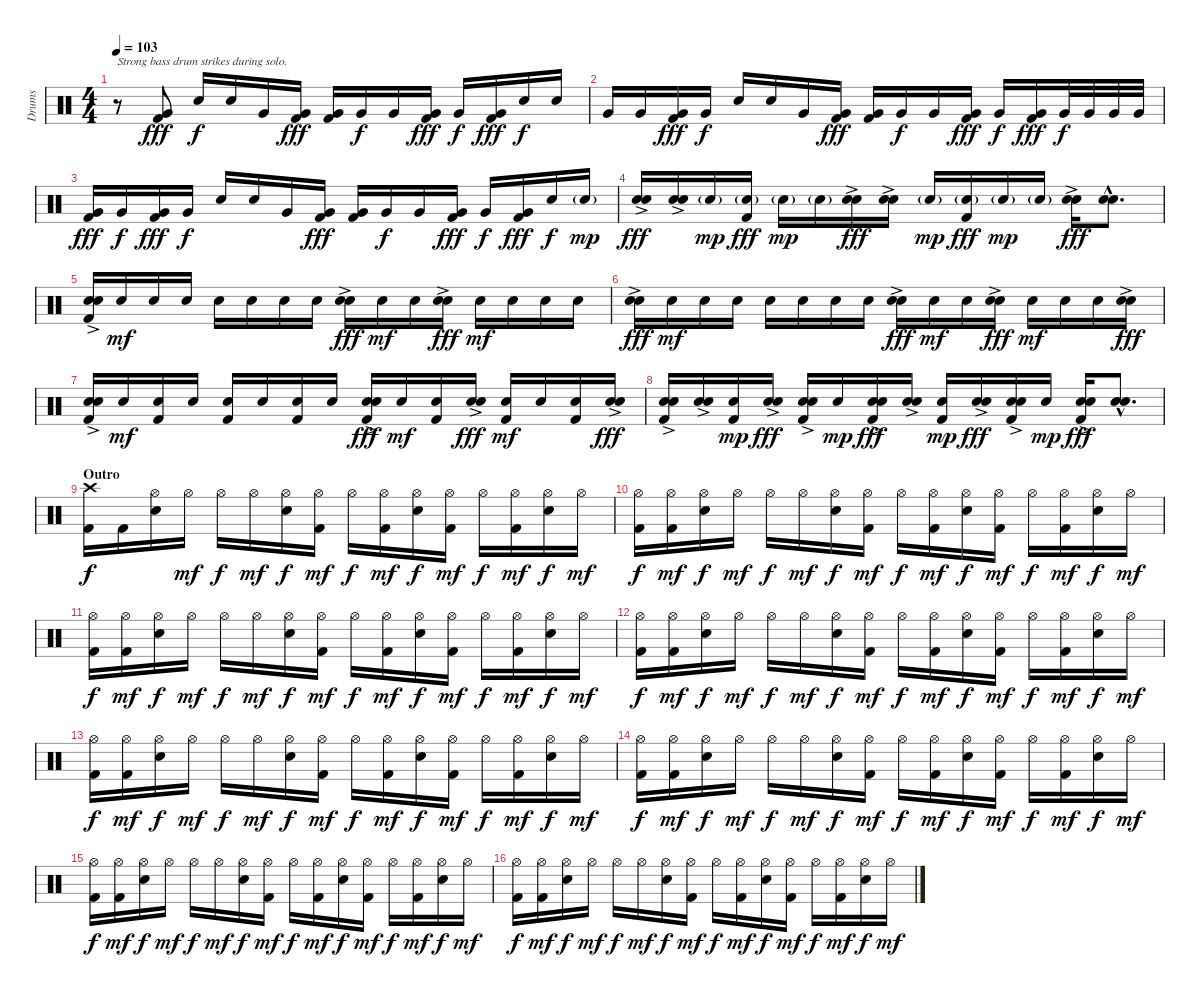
\track ("Drums" "Drums") {instrument percussion}
\staff {score}
\articulation defaults
\ts (4 4)
\tempo 103
\clef neutral
\ks c
r.8{txt "Strong bass drum strikes during solo." dy f} ("Very Low Tom (hit)" "Kick (hit) 2").8{dy fff} "Electric Snare (hit)".16{dy f} "Electric Snare (hit)".16 "Very Low Tom (hit)".16 ("Very Low Tom (hit)" "Kick (hit) 2").16{dy fff} ("Very Low Tom (hit)" "Kick (hit) 2").16 "Very Low Tom (hit)".16{dy f} "Very Low Tom (hit)".16 ("Very Low Tom (hit)" "Kick (hit) 2").16{dy fff} "Very Low Tom (hit)".16{dy f} ("Very Low Tom (hit)" "Kick (hit) 2").16{dy fff} "Electric Snare (hit)".16{dy f} "Electric Snare (hit)".16 |
"Very Low Tom (hit)".16 "Very Low Tom (hit)".16 ("Very Low Tom (hit)" "Kick (hit) 2").16{dy fff} "Very Low Tom (hit)".16{dy f} "Electric Snare (hit)".16 "Electric Snare (hit)".16 "Very Low Tom (hit)".16 ("Very Low Tom (hit)" "Kick (hit) 2").16{dy fff} ("Very Low Tom (hit)" "Kick (hit) 2").16 "Very Low Tom (hit)".16{dy f} "Very Low Tom (hit)".16 ("Very Low Tom (hit)" "Kick (hit) 2").16{dy fff} "Very Low Tom (hit)".16{dy f} ("Very Low Tom (hit)" "Kick (hit) 2").16{dy fff} "Very Low Tom (hit)".32{dy f} "Very Low Tom (hit)".32 "Very Low Tom (hit)".32 "Very Low Tom (hit)".32 |
("Very Low Tom (hit)" "Kick (hit) 2").16{dy fff} "Very Low Tom (hit)".16{dy f} ("Very Low Tom (hit)" "Kick (hit) 2").16{dy fff} "Very Low Tom (hit)".16{dy f} "Electric Snare (hit)".16 "Electric Snare (hit)".16 "Very Low Tom (hit)".16 ("Very Low Tom (hit)" "Kick (hit) 2").16{dy fff} ("Very Low Tom (hit)" "Kick (hit) 2").16 "Very Low Tom (hit)".16{dy f} "Very Low Tom (hit)".16 ("Very Low Tom (hit)" "Kick (hit) 2").16{dy fff} "Very Low Tom (hit)".16{dy f} ("Very Low Tom (hit)" "Kick (hit) 2").16{dy fff} "Electric Snare (hit)".16{dy f} "Electric Snare (hit)"{g}.16{dy mp} |
("Electric Snare (hit)" "Electric Snare (hit)"{ac}).16{dy fff} ("Electric Snare (hit)" "Electric Snare (hit)"{ac}).16 "Electric Snare (hit)"{g}.16{dy mp} ("Electric Snare (hit)"{g} "Kick (hit) 2").16{dy fff} "Electric Snare (hit)"{g}.16{dy mp} "Electric Snare (hit)"{g}.16 ("Electric Snare (hit)" "Electric Snare (hit)"{ac}).16{dy fff} ("Electric Snare (hit)" "Electric Snare (hit)"{ac}).16 "Electric Snare (hit)"{g}.16{dy mp} ("Electric Snare (hit)"{g} "Kick (hit) 2").16{dy fff} "Electric Snare (hit)"{g}.16{dy mp} "Electric Snare (hit)"{g}.16 ("Electric Snare (hit)" "Electric Snare (hit)"{ac}).16{dy fff} ("Electric Snare (hit)"{hac} "Electric Snare (hit)"{hac}).8{d} |
("Electric Snare (hit)" "Electric Snare (hit)"{ac} "Kick (hit) 2").16 "Electric Snare (hit)".16{dy mf} "Electric Snare (hit)".16 "Electric Snare (hit)".16 "Electric Snare (hit)".16 "Electric Snare (hit)".16 "Electric Snare (hit)".16 "Electric Snare (hit)".16 ("Electric Snare (hit)" "Electric Snare (hit)"{ac}).16{dy fff} "Electric Snare (hit)".16{dy mf} "Electric Snare (hit)".16 ("Electric Snare (hit)" "Electric Snare (hit)"{ac}).16{dy fff} "Electric Snare (hit)".16{dy mf} "Electric Snare (hit)".16 "Electric Snare (hit)".16 "Electric Snare (hit)".16 |
("Electric Snare (hit)" "Electric Snare (hit)"{ac}).16{dy fff} "Electric Snare (hit)".16{dy mf} "Electric Snare (hit)".16 "Electric Snare (hit)".16 "Electric Snare (hit)".16 "Electric Snare (hit)".16 "Electric Snare (hit)".16 "Electric Snare (hit)".16 ("Electric Snare (hit)" "Electric Snare (hit)"{ac}).16{dy fff} "Electric Snare (hit)".16{dy mf} "Electric Snare (hit)".16 ("Electric Snare (hit)" "Electric Snare (hit)"{ac}).16{dy fff} "Electric Snare (hit)".16{dy mf} "Electric Snare (hit)".16 "Electric Snare (hit)".16 ("Electric Snare (hit)" "Electric Snare (hit)"{ac}).16{dy fff} |
("Electric Snare (hit)" "Electric Snare (hit)"{ac} "Kick (hit) 2").16 "Electric Snare (hit)".16{dy mf} ("Electric Snare (hit)" "Kick (hit) 2").16 "Electric Snare (hit)".16 ("Electric Snare (hit)" "Kick (hit) 2").16 "Electric Snare (hit)".16 ("Electric Snare (hit)" "Kick (hit) 2").16 "Electric Snare (hit)".16 ("Electric Snare (hit)" "Electric Snare (hit)"{ac} "Kick (hit) 2").16{dy fff} "Electric Snare (hit)".16{dy mf} ("Electric Snare (hit)" "Kick (hit) 2").16 ("Electric Snare (hit)" "Electric Snare (hit)"{ac}).16{dy fff} ("Electric Snare (hit)" "Kick (hit) 2").16{dy mf} "Electric Snare (hit)".16 ("Electric Snare (hit)" "Kick (hit) 2").16 ("Electric Snare (hit)" "Electric Snare (hit)"{ac}).16{dy fff} |
("Electric Snare (hit)" "Electric Snare (hit)"{ac} "Kick (hit) 2").16 ("Electric Snare (hit)" "Electric Snare (hit)"{ac}).16 ("Electric Snare (hit)" "Kick (hit) 2").16{dy mp} ("Electric Snare (hit)" "Electric Snare (hit)"{ac}).16{dy fff} ("Electric Snare (hit)" "Electric Snare (hit)"{ac} "Kick (hit) 2").16 "Electric Snare (hit)".16{dy mp} ("Electric Snare (hit)" "Electric Snare (hit)"{ac} "Kick (hit) 2").16{dy fff} ("Electric Snare (hit)" "Electric Snare (hit)"{ac}).16 ("Electric Snare (hit)" "Kick (hit) 2").16{dy mp} ("Electric Snare (hit)" "Electric Snare (hit)"{ac}).16{dy fff} ("Electric Snare (hit)" "Electric Snare (hit)"{ac} "Kick (hit) 2").16 "Electric Snare (hit)".16{dy mp} ("Electric Snare (hit)" "Electric Snare (hit)"{ac} "Kick (hit) 2").16{dy fff} ("Electric Snare (hit)"{hac} "Electric Snare (hit)"{hac}).8{d} |
\section ("" "Outro")
("Crash high (hit)" "Kick (hit) 2").16{dy f} "Kick (hit) 2".16 ("Hi-Hat (open)" "Electric Snare (hit)").16 "Hi-Hat (open)".16{dy mf} "Hi-Hat (open)".16{dy f} "Hi-Hat (open)".16{dy mf} ("Hi-Hat (open)" "Electric Snare (hit)").16{dy f} ("Hi-Hat (open)" "Kick (hit) 2").16{dy mf} "Hi-Hat (open)".16{dy f} ("Hi-Hat (open)" "Kick (hit) 2").16{dy mf} ("Hi-Hat (open)" "Electric Snare (hit)").16{dy f} ("Hi-Hat (open)" "Kick (hit) 2").16{dy mf} "Hi-Hat (open)".16{dy f} ("Hi-Hat (open)" "Kick (hit) 2").16{dy mf} ("Hi-Hat (open)" "Electric Snare (hit)").16{dy f} "Hi-Hat (open)".16{dy mf} |
("Hi-Hat (open)" "Kick (hit) 2").16{dy f} ("Hi-Hat (open)" "Kick (hit) 2").16{dy mf} ("Hi-Hat (open)" "Electric Snare (hit)").16{dy f} "Hi-Hat (open)".16{dy mf} "Hi-Hat (open)".16{dy f} "Hi-Hat (open)".16{dy mf} ("Hi-Hat (open)" "Electric Snare (hit)").16{dy f} ("Hi-Hat (open)" "Kick (hit) 2").16{dy mf} "Hi-Hat (open)".16{dy f} ("Hi-Hat (open)" "Kick (hit) 2").16{dy mf} ("Hi-Hat (open)" "Electric Snare (hit)").16{dy f} ("Hi-Hat (open)" "Kick (hit) 2").16{dy mf} "Hi-Hat (open)".16{dy f} ("Hi-Hat (open)" "Kick (hit) 2").16{dy mf} ("Hi-Hat (open)" "Electric Snare (hit)").16{dy f} "Hi-Hat (open)".16{dy mf} |
("Hi-Hat (open)" "Kick (hit) 2").16{dy f} ("Hi-Hat (open)" "Kick (hit) 2").16{dy mf} ("Hi-Hat (open)" "Electric Snare (hit)").16{dy f} "Hi-Hat (open)".16{dy mf} "Hi-Hat (open)".16{dy f} "Hi-Hat (open)".16{dy mf} ("Hi-Hat (open)" "Electric Snare (hit)").16{dy f} ("Hi-Hat (open)" "Kick (hit) 2").16{dy mf} "Hi-Hat (open)".16{dy f} ("Hi-Hat (open)" "Kick (hit) 2").16{dy mf} ("Hi-Hat (open)" "Electric Snare (hit)").16{dy f} ("Hi-Hat (open)" "Kick (hit) 2").16{dy mf} "Hi-Hat (open)".16{dy f} ("Hi-Hat (open)" "Kick (hit) 2").16{dy mf} ("Hi-Hat (open)" "Electric Snare (hit)").16{dy f} "Hi-Hat (open)".16{dy mf} |
("Hi-Hat (open)" "Kick (hit) 2").16{dy f} ("Hi-Hat (open)" "Kick (hit) 2").16{dy mf} ("Hi-Hat (open)" "Electric Snare (hit)").16{dy f} "Hi-Hat (open)".16{dy mf} "Hi-Hat (open)".16{dy f} "Hi-Hat (open)".16{dy mf} ("Hi-Hat (open)" "Electric Snare (hit)").16{dy f} ("Hi-Hat (open)" "Kick (hit) 2").16{dy mf} "Hi-Hat (open)".16{dy f} ("Hi-Hat (open)" "Kick (hit) 2").16{dy mf} ("Hi-Hat (open)" "Electric Snare (hit)").16{dy f} ("Hi-Hat (open)" "Kick (hit) 2").16{dy mf} "Hi-Hat (open)".16{dy f} ("Hi-Hat (open)" "Kick (hit) 2").16{dy mf} ("Hi-Hat (open)" "Electric Snare (hit)").16{dy f} "Hi-Hat (open)".16{dy mf} |
("Hi-Hat (open)" "Kick (hit) 2").16{dy f} ("Hi-Hat (open)" "Kick (hit) 2").16{dy mf} ("Hi-Hat (open)" "Electric Snare (hit)").16{dy f} "Hi-Hat (open)".16{dy mf} "Hi-Hat (open)".16{dy f} "Hi-Hat (open)".16{dy mf} ("Hi-Hat (open)" "Electric Snare (hit)").16{dy f} ("Hi-Hat (open)" "Kick (hit) 2").16{dy mf} "Hi-Hat (open)".16{dy f} ("Hi-Hat (open)" "Kick (hit) 2").16{dy mf} ("Hi-Hat (open)" "Electric Snare (hit)").16{dy f} ("Hi-Hat (open)" "Kick (hit) 2").16{dy mf} "Hi-Hat (open)".16{dy f} ("Hi-Hat (open)" "Kick (hit) 2").16{dy mf} ("Hi-Hat (open)" "Electric Snare (hit)").16{dy f} "Hi-Hat (open)".16{dy mf} |
("Hi-Hat (open)" "Kick (hit) 2").16{dy f} ("Hi-Hat (open)" "Kick (hit) 2").16{dy mf} ("Hi-Hat (open)" "Electric Snare (hit)").16{dy f} "Hi-Hat (open)".16{dy mf} "Hi-Hat (open)".16{dy f} "Hi-Hat (open)".16{dy mf} ("Hi-Hat (open)" "Electric Snare (hit)").16{dy f} ("Hi-Hat (open)" "Kick (hit) 2").16{dy mf} "Hi-Hat (open)".16{dy f} ("Hi-Hat (open)" "Kick (hit) 2").16{dy mf} ("Hi-Hat (open)" "Electric Snare (hit)").16{dy f} ("Hi-Hat (open)" "Kick (hit) 2").16{dy mf} "Hi-Hat (open)".16{dy f} ("Hi-Hat (open)" "Kick (hit) 2").16{dy mf} ("Hi-Hat (open)" "Electric Snare (hit)").16{dy f} "Hi-Hat (open)".16{dy mf} |
("Hi-Hat (open)" "Kick (hit) 2").16{dy f} ("Hi-Hat (open)" "Kick (hit) 2").16{dy mf} ("Hi-Hat (open)" "Electric Snare (hit)").16{dy f} "Hi-Hat (open)".16{dy mf} "Hi-Hat (open)".16{dy f} "Hi-Hat (open)".16{dy mf} ("Hi-Hat (open)" "Electric Snare (hit)").16{dy f} ("Hi-Hat (open)" "Kick (hit) 2").16{dy mf} "Hi-Hat (open)".16{dy f} ("Hi-Hat (open)" "Kick (hit) 2").16{dy mf} ("Hi-Hat (open)" "Electric Snare (hit)").16{dy f} ("Hi-Hat (open)" "Kick (hit) 2").16{dy mf} "Hi-Hat (open)".16{dy f} ("Hi-Hat (open)" "Kick (hit) 2").16{dy mf} ("Hi-Hat (open)" "Electric Snare (hit)").16{dy f} "Hi-Hat (open)".16{dy mf} |
("Hi-Hat (open)" "Kick (hit) 2").16{dy f} ("Hi-Hat (open)" "Kick (hit) 2").16{dy mf} ("Hi-Hat (open)" "Electric Snare (hit)").16{dy f} "Hi-Hat (open)".16{dy mf} "Hi-Hat (open)".16{dy f} "Hi-Hat (open)".16{dy mf} ("Hi-Hat (open)" "Electric Snare (hit)").16{dy f} ("Hi-Hat (open)" "Kick (hit) 2").16{dy mf} "Hi-Hat (open)".16{dy f} ("Hi-Hat (open)" "Kick (hit) 2").16{dy mf} ("Hi-Hat (open)" "Electric Snare (hit)").16{dy f} ("Hi-Hat (open)" "Kick (hit) 2").16{dy mf} "Hi-Hat (open)".16{dy f} ("Hi-Hat (open)" "Kick (hit) 2").16{dy mf} ("Hi-Hat (open)" "Electric Snare (hit)").16{dy f} "Hi-Hat (open)".16{dy mf}
